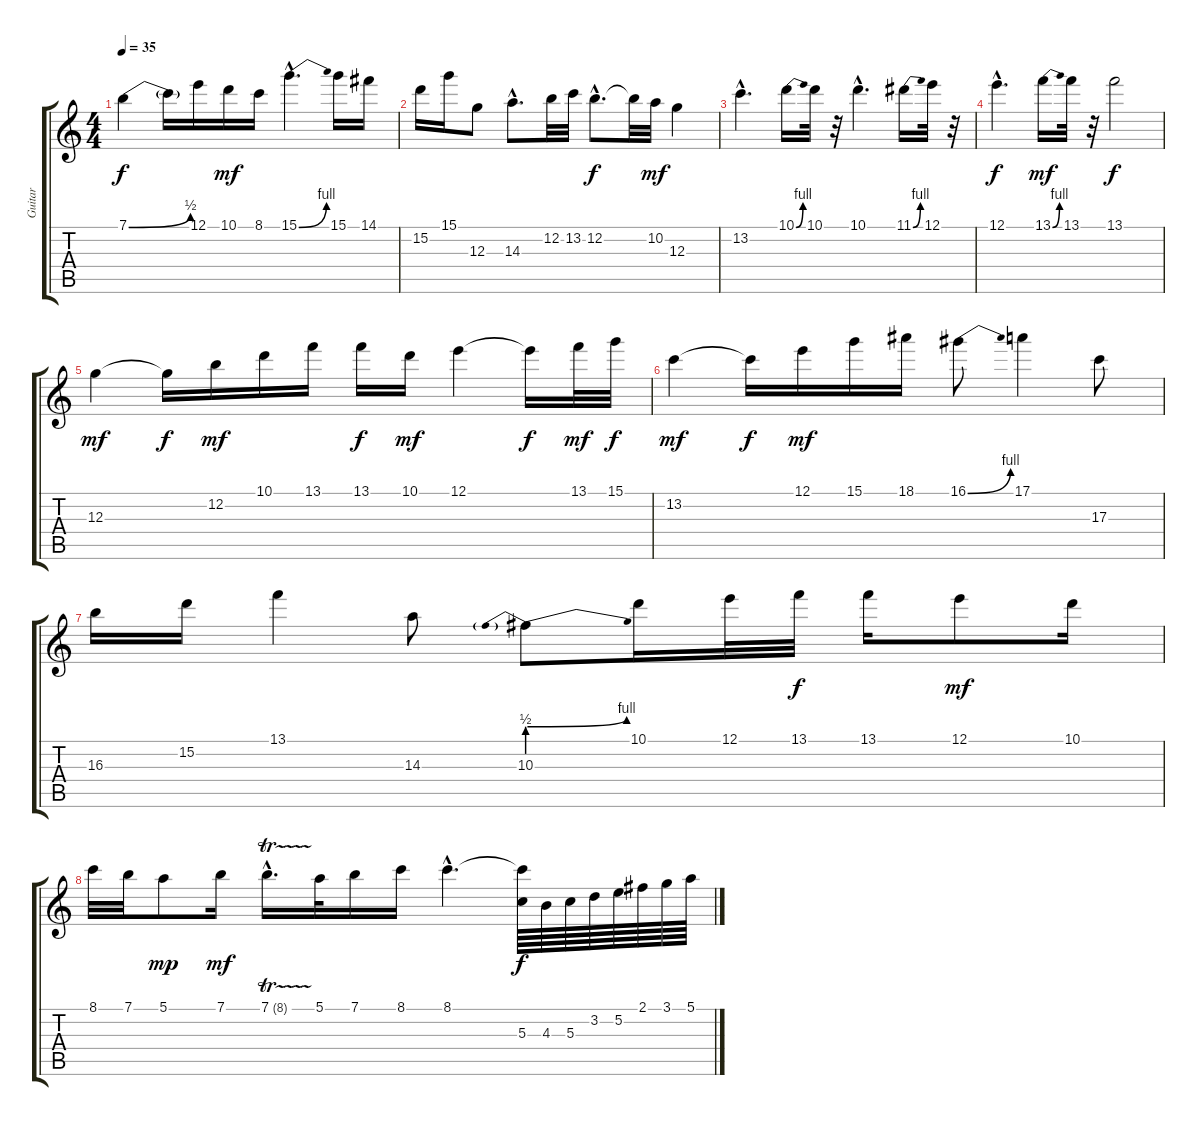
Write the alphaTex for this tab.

\track ("Guitar" "Guitar") {instrument distortionguitar}
\staff {score tabs}
\tuning (E4 B3 G3 D3 A2 E2) {hide}
\ts (4 4)
\tempo 35
\clef g2
\ks c
7.1{be (bend 0 0 60 2)}.4{dy f} 7.1{t}.16 12.1.16 10.1.16{dy mf} 8.1.16 15.1{be (bend 0 0 60 4) hac}.4{d} 15.1.16 14.1.16 |
15.2.16 15.1.16 12.3.8 14.3{hac}.8{d} 12.2.32 13.2.32 12.2{hac}.8{d dy f} 12.2{t}.32 10.2.32{dy mf} 12.3.4 |
13.2{hac}.4{d} 10.1{be (bend 0 0 60 4)}.16 10.1.32 r.32 10.1{hac}.4{d} 11.1{be (bend 0 0 60 4)}.16 12.1.32 r.32 |
12.1{hac}.4{d dy f} 13.1{be (bend 0 0 60 4)}.16{dy mf} 13.1.32 r.32 13.1.2{dy f} |
12.3.4{dy mf} 12.3{t}.16{dy f} 12.2.16{dy mf} 10.1.16 13.1.16 13.1.16{dy f} 10.1.16{dy mf} 12.1.4 12.1{t}.16{dy f} 13.1.32{dy mf} 15.1.32{dy f} |
13.2.4{dy mf} 13.2{t}.16{dy f} 12.1.16{dy mf} 15.1.16 18.1.16 16.1{be (bend 0 0 60 4)}.8 17.1.4 17.3.8 |
16.3.16 15.2.16 13.1.4 14.3.8 10.3{be (prebendbend 0 2 60 4)}.8 10.1.16 12.1.32 13.1.32{dy f} 13.1.16 12.1.8{dy mf} 10.1.16 |
8.1.32 7.1.32 5.1.8{dy mp} 7.1.16{dy mf} 7.1{tr (8 64) hac}.16{d} 5.1.32 7.1.16 8.1.16 8.1{hac}.4{d} (8.1{t} 5.3).64{dy f} 4.3.64 5.3.64 3.2.64 5.2.64 2.1.64 3.1.64 5.1.64
